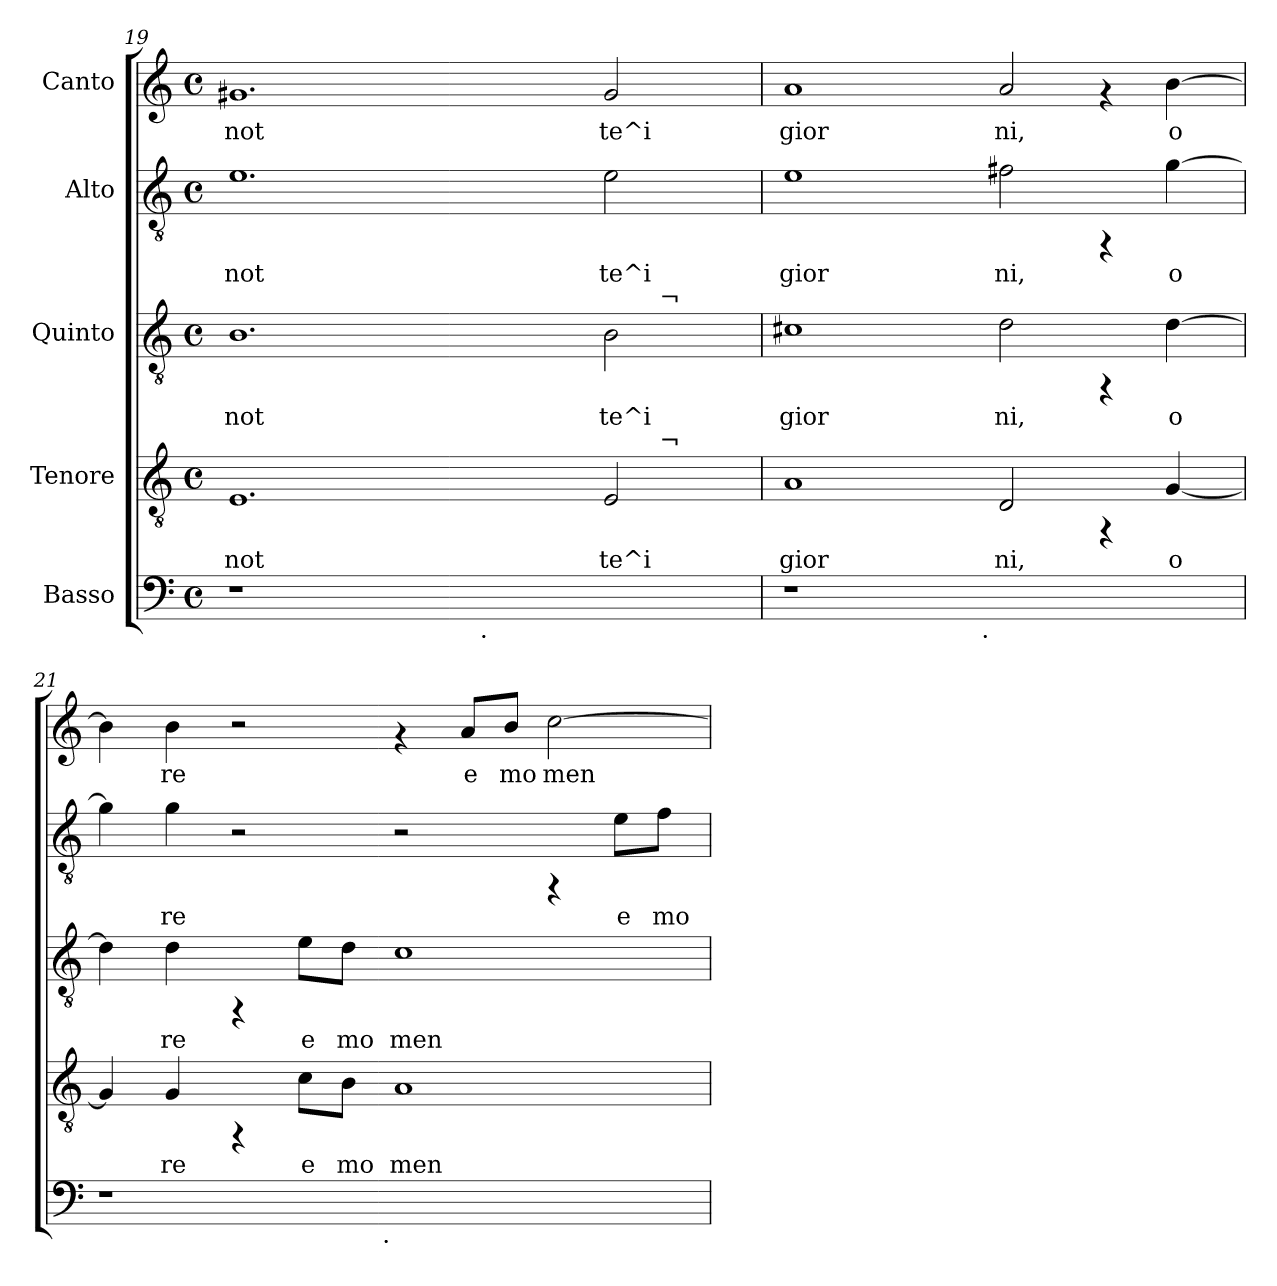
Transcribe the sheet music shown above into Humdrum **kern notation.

**kern	**kern	**text	**kern	**text	**kern	**text	**kern	**text
*part5	*part4	*part4	*part3	*part3	*part2	*part2	*part1	*part1
*staff5	*staff4	*staff4	*staff3	*staff3	*staff2	*staff2	*staff1	*staff1
*I"Basso	*I"Tenore	*	*I"Quinto	*	*I"Alto	*	*I"Canto	*
!!LO:PB:g=z
*clefF4	*clefGv2	*	*clefGv2	*	*clefGv2	*	*clefG2	*
*k[]	*k[]	*	*k[]	*	*k[]	*	*k[]	*
*C:	*C:	*	*C:	*	*C:	*	*C:	*
*M4/4	*M4/4	*	*M4/4	*	*M4/4	*	*M4/4	*
*met(c)	*met(c)	*	*met(c)	*	*met(c)	*	*met(c)	*
=19	=19	=19	=19	=19	=19	=19	=19	=19
!	!	!	!LO:TX:a:t=¬	!	!	!	!	!
!	!LO:TX:a:t=¬	!	!	!	!	!	!	!
!	!	!LO:LY:b:cj	!	!LO:LY:b:cj	!	!LO:LY:b:cj	!	!LO:LY:b:cj
*^	*^	*	*^	*	*	*	*	*
1r	2ryy	1.E	1ryy	not	1.B	1ryy	not	1.e	not	1.g#X	not
.	4ryy	.	.	.	.	.	.	.	.	.	.
.	8ryy	.	.	.	.	.	.	.	.	.	.
.	16ryy	.	.	.	.	.	.	.	.	.	.
.	64ryy	.	.	.	.	.	.	.	.	.	.
!	!LO:TX:b:t=.	!	!	!	!	!	!	!	!	!	!
.	1ryy	.	.	.	.	.	.	.	.	.	.
1ryy	.	.	2ryy	.	.	2ryy	.	.	.	.	.
!	!	!	!	!LO:LY:b:cj	!	!	!LO:LY:b:cj	!	!LO:LY:b:cj	!	!LO:LY:b:cj
.	.	2E/	8.ryy	te^i	2B\	8.ryy	te^i	2e\	te^i	2g#/	te^i
!	!	!	!	!	!	!LO:TX:a:t=¬	!	!	!	!	!
!	!	!	!LO:TX:a:t=¬	!	!	!	!	!	!	!	!
.	.	.	4ryy	.	.	4ryy	.	.	.	.	.
.	.	.	16ryy	.	.	16ryy	.	.	.	.	.
.	32.ryy	.	.	.	.	.	.	.	.	.	.
=20	=20	=20	=20	=20	=20	=20	=20	=20	=20	=20	=20
!	!	!	!	!LO:LY:b:cj	!	!	!LO:LY:b:cj	!	!LO:LY:b:cj	!	!LO:LY:b:cj
*	*	*v	*v	*	*	*	*	*	*	*	*
*	*	*	*	*v	*v	*	*	*	*	*
1r	2ryy	1A	gior	1c#X	gior	1e	gior	1a	gior
.	4...ryy	.	.	.	.	.	.	.	.
!	!LO:TX:b:t=.	!	!	!	!	!	!	!	!
.	1ryy	.	.	.	.	.	.	.	.
!	!	!	!LO:LY:b:cj	!	!LO:LY:b:cj	!	!LO:LY:b:cj	!	!LO:LY:b:cj
1ryy	.	2D/	ni,	2d\	ni,	2f#X\	ni,	2a/	ni,
.	.	4rFF	.	4rFF	.	4rFF	.	4rf	.
!	!	!	!LO:LY:b:cj	!	!LO:LY:b:cj	!	!LO:LY:b:cj	!	!LO:LY:b:cj
.	.	[<4G/	o	[>4d\	o	[>4g\	o	[>4b\	o
.	32ryy	.	.	.	.	.	.	.	.
=21	=21	=21	=21	=21	=21	=21	=21	=21	=21
!	!	!	!LO:LY:b:cj	!	!LO:LY:b:cj	!	!LO:LY:b:cj	!	!LO:LY:b:cj
1r	2ryy	4G/]	.	4d\]	.	4g\]	.	4b\]	.
!	!	!	!LO:LY:b:cj	!	!LO:LY:b:cj	!	!LO:LY:b:cj	!	!LO:LY:b:cj
.	.	4G/	re	4d\	re	4g\	re	4b\	re
.	4ryy	4rFF	.	4rFF	.	2r	.	2r	.
!	!	!	!LO:LY:b:cj	!	!LO:LY:b:cj	!	!	!	!
.	8...ryy	8c\L	e	8e\L	e	.	.	.	.
!	!	!	!LO:LY:b:cj	!	!LO:LY:b:cj	!	!	!	!
.	.	8B\J	mo	8d\J	mo	.	.	.	.
!	!LO:TX:b:t=.	!	!	!	!	!	!	!	!
.	1ryy	.	.	.	.	.	.	.	.
!	!	!	!LO:LY:b:cj	!	!LO:LY:b:cj	!	!	!	!
1ryy	.	1A	men	1c	men	2r	.	4rf	.
!	!	!	!	!	!	!	!	!	!LO:LY:b:cj
.	.	.	.	.	.	.	.	8a/L	e
!	!	!	!	!	!	!	!	!	!LO:LY:b:cj
.	.	.	.	.	.	.	.	8b/J	mo
!	!	!	!	!	!	!	!	!	!LO:LY:b:cj
.	.	.	.	.	.	4rFF	.	[>2cc\	men
!	!	!	!	!	!	!	!LO:LY:b:cj	!	!
.	.	.	.	.	.	8e\L	e	.	.
!	!	!	!	!	!	!	!LO:LY:b:cj	!	!
.	.	.	.	.	.	8f\J	mo	.	.
.	64ryy	.	.	.	.	.	.	.	.
*v	*v	*	*	*	*	*	*	*	*
=	=	=	=	=	=	=	=	=
*-	*-	*-	*-	*-	*-	*-	*-	*-
